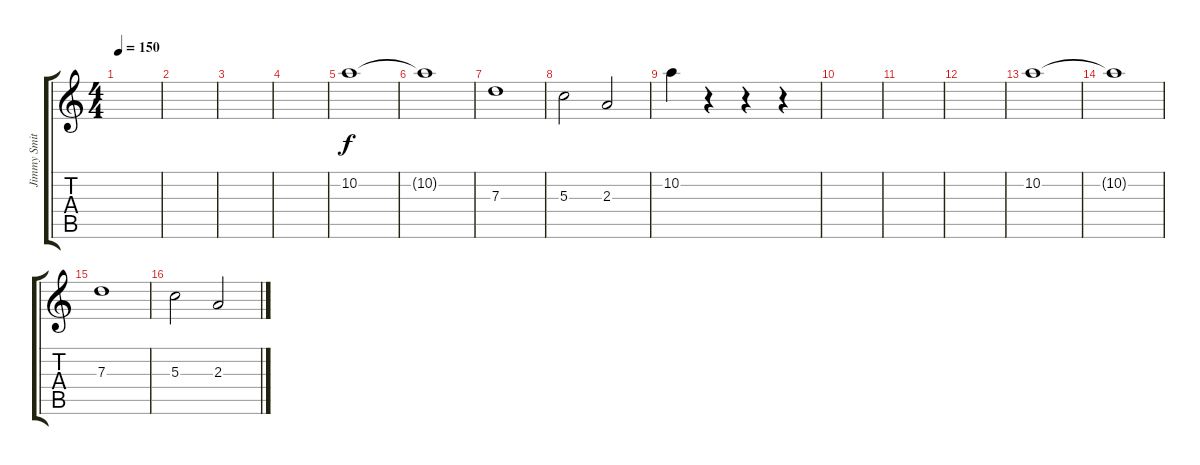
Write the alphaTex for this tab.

\track ("Jimmy Smith (Guitar)" "Jimmy Smit") {instrument electricguitarclean}
\staff {score tabs}
\tuning (E4 B3 G3 D3 A2 E2) {hide}
\ts (4 4)
\tempo 150
\clef g2
\ks c
|
|
|
|
10.2.1{dy f volume 10 instrument distortionguitar} |
10.2{t}.1 |
7.3.1 |
5.3.2 2.3.2 |
10.2.4 r.4 r.4 r.4 |
|
|
|
10.2.1{volume 10 instrument distortionguitar} |
10.2{t}.1 |
7.3.1 |
5.3.2 2.3.2
